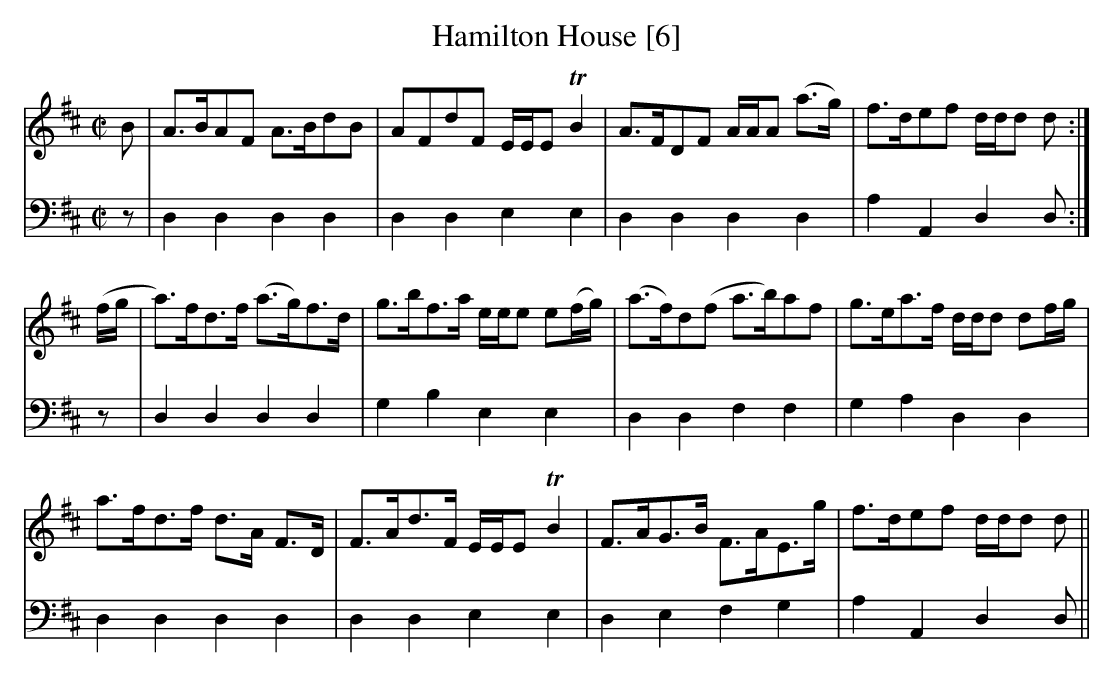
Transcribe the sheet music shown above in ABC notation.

X:1
T:Hamilton House [6]
M:C|
L:1/8
K:D
V:1
B|A>BAF A>BdB|AFdF E/E/E TB2|A>FDF A/A/A (a>g)|f>def d/d/d d:|
(f/g/|a>)fd>f (a>g)f>d|g>bf>a e/e/e e(f/g/)|(a>f)d(f a>b)af|g>ea>f d/d/d df/g/|
a>fd>f d>A F>D|F>Ad>F E/E/E TB2|F>AG>B F>AE>g|f>def d/d/d d||
V:2 clef = bass
z|D,2D,2D,2D,2|D,2D,2E,2E,2|D,2D,2D,2D,2|A,2A,,2D,2D,:|
z|D,2D,2D,2D,2|G,2B,2E,2E,2|D,2D,2F,2F,2|G,2A,2D,2D,2|
D,2D,2D,2D,2|D,2D,2E,2E,2|D,2E,2F,2G,2|A,2A,,2D,2D,||
